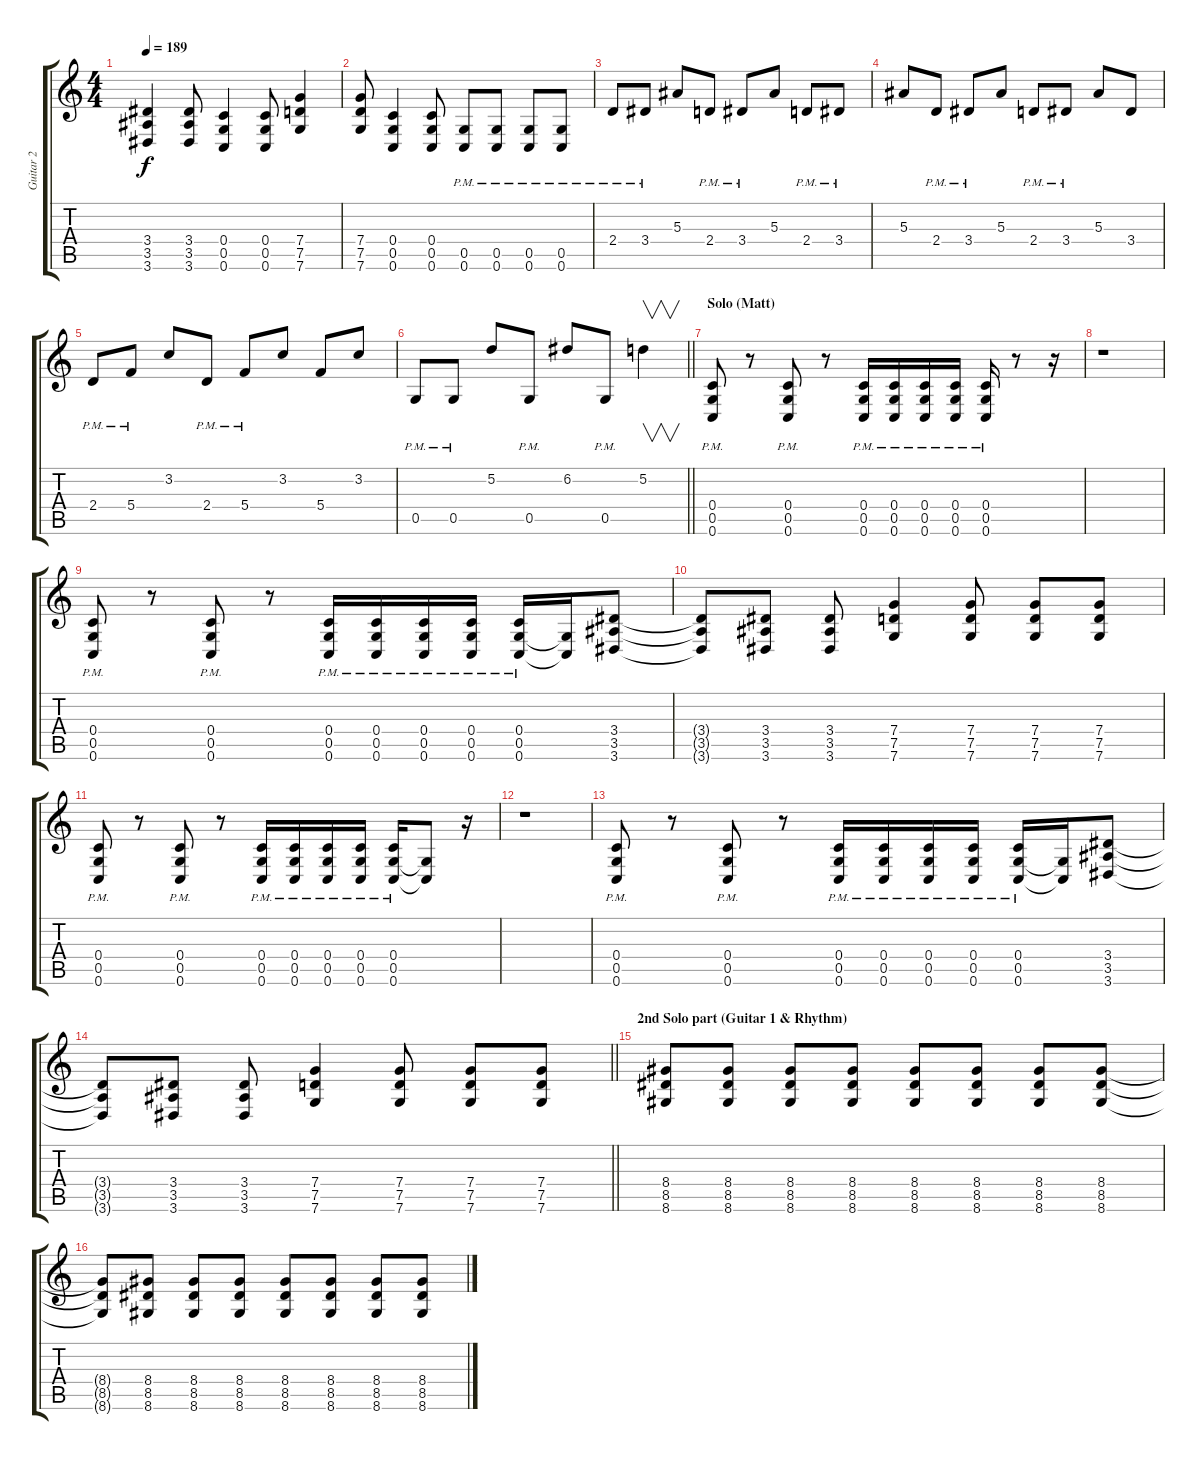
\track ("Guitar 2" "Guitar 2") {instrument distortionguitar}
\staff {score tabs}
\tuning (D4 A3 F3 C3 G2 C2) {hide}
\ts (4 4)
\tempo 189
\clef g2
\ks c
(3.4 3.5 3.6).4{dy f} (3.4 3.5 3.6).8 (0.4 0.5 0.6).4 (0.4 0.5 0.6).8 (7.4 7.5 7.6).4 |
(7.4 7.5 7.6).8 (0.4 0.5 0.6).4 (0.4 0.5 0.6).8 (0.5{pm} 0.6{pm}).8 (0.5{pm} 0.6{pm}).8 (0.5{pm} 0.6{pm}).8 (0.5{pm} 0.6{pm}).8 |
2.4{pm}.8 3.4{pm}.8 5.3.8 2.4{pm}.8 3.4{pm}.8 5.3.8 2.4{pm}.8 3.4{pm}.8 |
5.3.8 2.4{pm}.8 3.4{pm}.8 5.3.8 2.4{pm}.8 3.4{pm}.8 5.3.8 3.4.8 |
2.4{pm}.8 5.4{pm}.8 3.2.8 2.4{pm}.8 5.4{pm}.8 3.2.8 5.4.8 3.2.8 |
\barLineRight lightlight
0.5{pm}.8 0.5{pm}.8 5.2.8 0.5{pm}.8 6.2.8 0.5{pm}.8 5.2.4{v} |
\section ("" "Solo (Matt)")
(0.4 0.5 0.6{pm}).8 r.8 (0.4 0.5 0.6{pm}).8 r.8 (0.4 0.5 0.6{pm}).16 (0.4 0.5 0.6{pm}).16 (0.4 0.5 0.6{pm}).16 (0.4 0.5 0.6{pm}).16 (0.4 0.5 0.6{pm}).16 r.8 r.16 |
r.1 |
(0.4 0.5 0.6{pm}).8 r.8 (0.4 0.5 0.6{pm}).8 r.8 (0.4 0.5 0.6{pm}).16 (0.4 0.5 0.6{pm}).16 (0.4 0.5 0.6{pm}).16 (0.4 0.5 0.6{pm}).16 (0.4 0.5 0.6{pm}).16 (0.5{t} 0.6{t}).16 (3.4 3.5 3.6).8 |
(3.4{t} 3.5{t} 3.6{t}).8 (3.4 3.5 3.6).8 (3.4 3.5 3.6).8 (7.4 7.5 7.6).4 (7.4 7.5 7.6).8 (7.4 7.5 7.6).8 (7.4 7.5 7.6).8 |
(0.4 0.5 0.6{pm}).8 r.8 (0.4 0.5 0.6{pm}).8 r.8 (0.4 0.5 0.6{pm}).16 (0.4 0.5 0.6{pm}).16 (0.4 0.5 0.6{pm}).16 (0.4 0.5 0.6{pm}).16 (0.4 0.5 0.6{pm}).16 (0.5{t} 0.6{t}).8 r.16 |
r.1 |
(0.4 0.5 0.6{pm}).8 r.8 (0.4 0.5 0.6{pm}).8 r.8 (0.4 0.5 0.6{pm}).16 (0.4 0.5 0.6{pm}).16 (0.4 0.5 0.6{pm}).16 (0.4 0.5 0.6{pm}).16 (0.4 0.5 0.6{pm}).16 (0.5{t} 0.6{t}).16 (3.4 3.5 3.6).8 |
\barLineRight lightlight
(3.4{t} 3.5{t} 3.6{t}).8 (3.4 3.5 3.6).8 (3.4 3.5 3.6).8 (7.4 7.5 7.6).4 (7.4 7.5 7.6).8 (7.4 7.5 7.6).8 (7.4 7.5 7.6).8 |
\section ("" "2nd Solo part (Guitar 1 & Rhythm)")
(8.4 8.5 8.6).8 (8.4 8.5 8.6).8 (8.4 8.5 8.6).8 (8.4 8.5 8.6).8 (8.4 8.5 8.6).8 (8.4 8.5 8.6).8 (8.4 8.5 8.6).8 (8.4 8.5 8.6).8 |
(8.4{t} 8.5{t} 8.6{t}).8 (8.4 8.5 8.6).8 (8.4 8.5 8.6).8 (8.4 8.5 8.6).8 (8.4 8.5 8.6).8 (8.4 8.5 8.6).8 (8.4 8.5 8.6).8 (8.4 8.5 8.6).8
